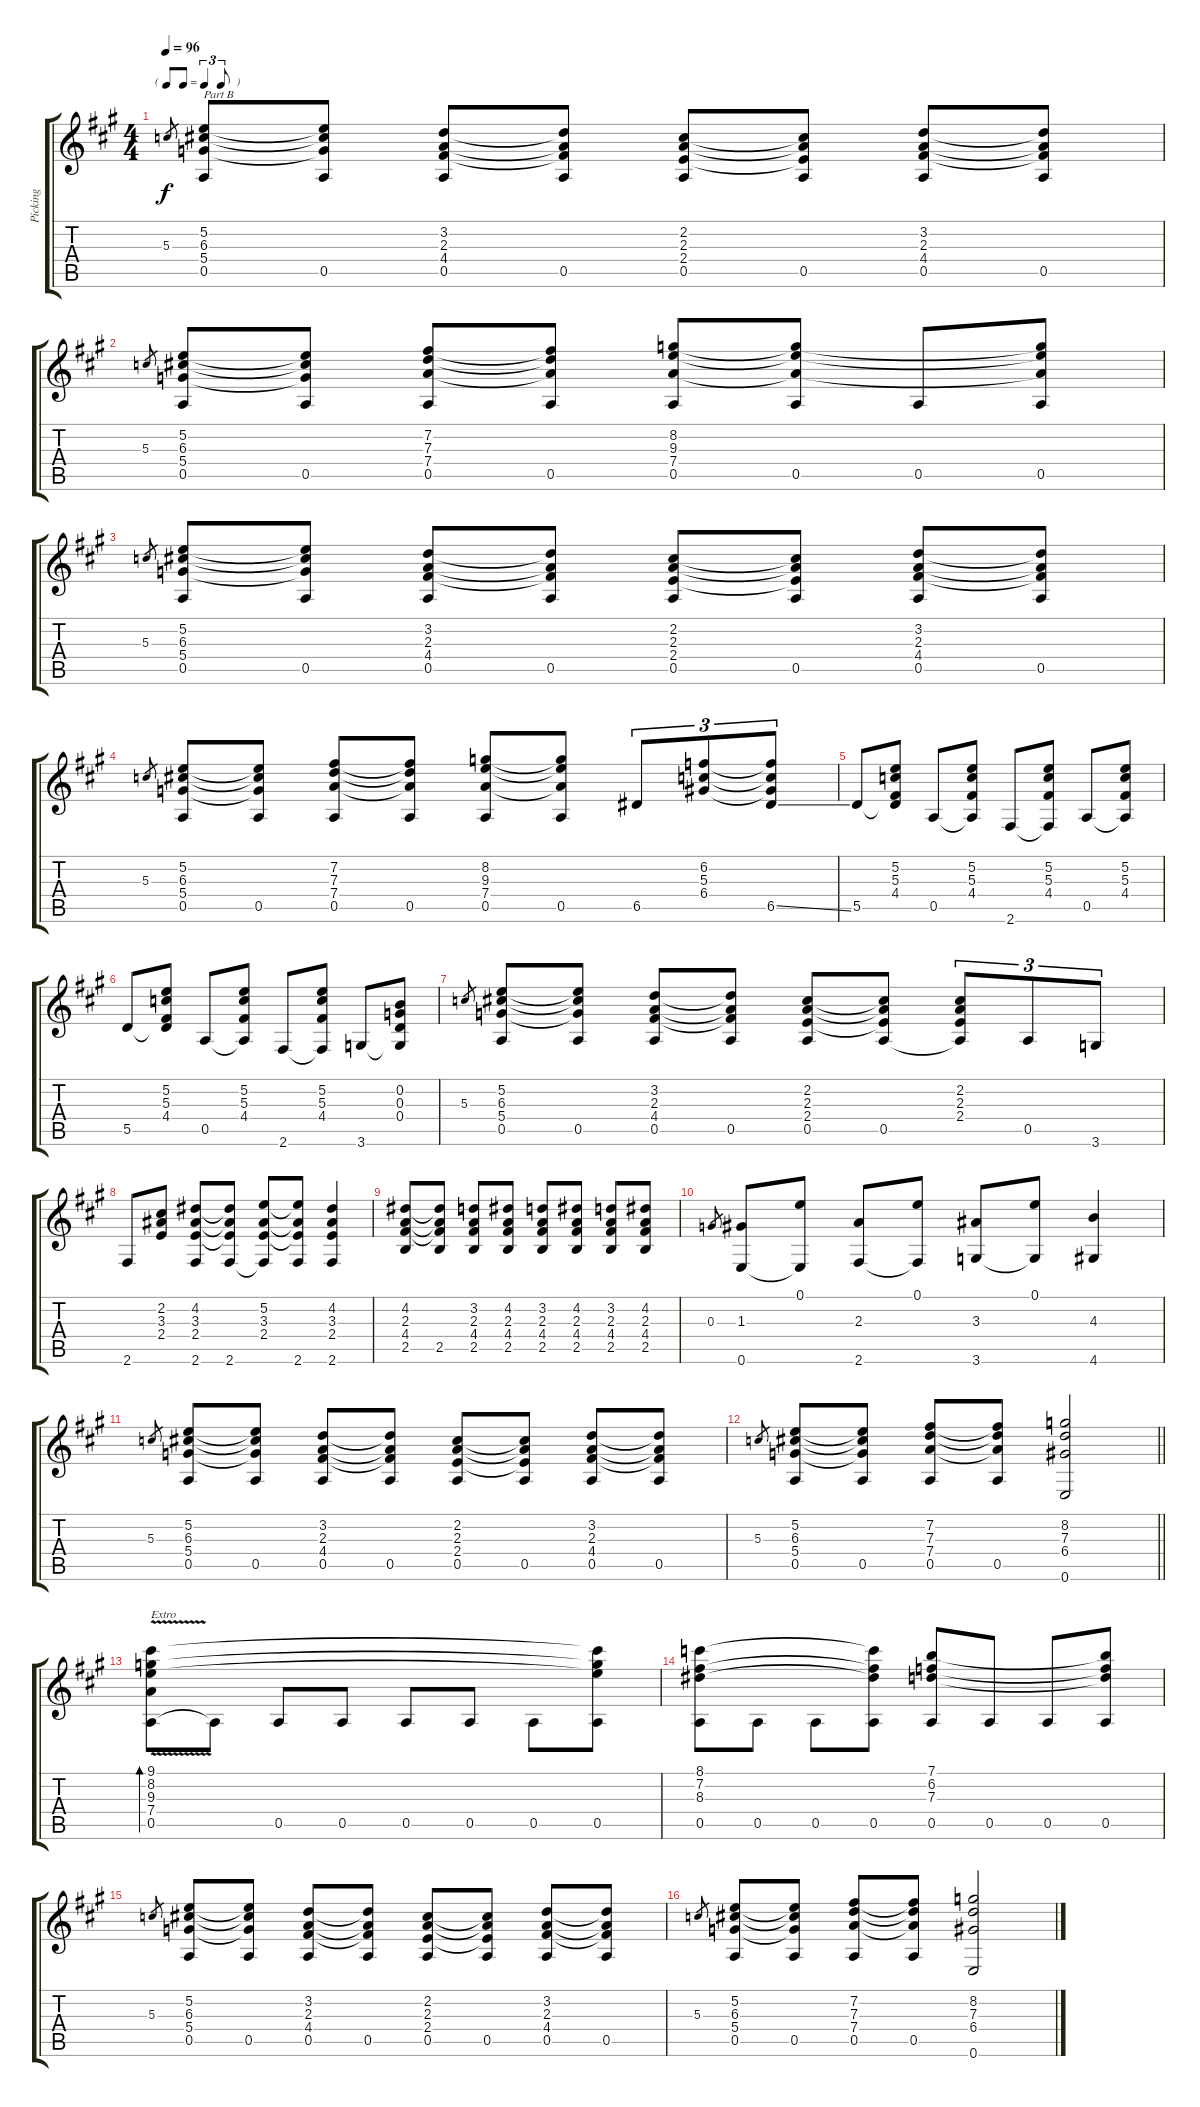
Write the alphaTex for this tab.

\track ("Picking" "Picking") {instrument acousticguitarnylon}
\staff {score tabs}
\tuning (E4 B3 G3 D3 A2 E2) {hide}
\ts (4 4)
\tf triplet8th
\tempo 96
\clef g2
\ks a
5.3.8{gr dy f} (5.2 6.3 5.4 0.5).8{txt "Part B"} (5.2{t} 6.3{t} 5.4{t} 0.5).8 (3.2 2.3 4.4 0.5).8 (3.2{t} 2.3{t} 4.4{t} 0.5).8 (2.2 2.3 2.4 0.5).8 (2.2{t} 2.3{t} 2.4{t} 0.5).8 (3.2 2.3 4.4 0.5).8 (3.2{t} 2.3{t} 4.4{t} 0.5).8 |
5.3.8{gr} (5.2 6.3 5.4 0.5).8 (5.2{t} 6.3{t} 5.4{t} 0.5).8 (7.2 7.3 7.4 0.5).8 (7.2{t} 7.3{t} 7.4{t} 0.5).8 (8.2 9.3 7.4 0.5).8 (8.2{t} 9.3{t} 7.4{t} 0.5).8 0.5.8 (8.2{t} 9.3{t} 7.4{t} 0.5).8 |
5.3.8{gr} (5.2 6.3 5.4 0.5).8 (5.2{t} 6.3{t} 5.4{t} 0.5).8 (3.2 2.3 4.4 0.5).8 (3.2{t} 2.3{t} 4.4{t} 0.5).8 (2.2 2.3 2.4 0.5).8 (2.2{t} 2.3{t} 2.4{t} 0.5).8 (3.2 2.3 4.4 0.5).8 (3.2{t} 2.3{t} 4.4{t} 0.5).8 |
5.3.8{gr} (5.2 6.3 5.4 0.5).8 (5.2{t} 6.3{t} 5.4{t} 0.5).8 (7.2 7.3 7.4 0.5).8 (7.2{t} 7.3{t} 7.4{t} 0.5).8 (8.2 9.3 7.4 0.5).8 (8.2{t} 9.3{t} 7.4{t} 0.5).8 6.5.8{tu (3 2)} (6.2 5.3 6.4).8{tu (3 2)} (6.2{t} 5.3{t} 6.4{t} 6.5{ss}).8{tu (3 2)} |
5.5.8 (5.2 5.3 4.4 5.5{t}).8 0.5.8 (5.2 5.3 4.4 0.5{t}).8 2.6.8 (5.2 5.3 4.4 2.6{t}).8 0.5.8 (5.2 5.3 4.4 0.5{t}).8 |
5.5.8 (5.2 5.3 4.4 5.5{t}).8 0.5.8 (5.2 5.3 4.4 0.5{t}).8 2.6.8 (5.2 5.3 4.4 2.6{t}).8 3.6.8 (0.2 0.3 0.4 3.6{t}).8 |
5.3.8{gr} (5.2 6.3 5.4 0.5).8 (5.2{t} 6.3{t} 5.4{t} 0.5).8 (3.2 2.3 4.4 0.5).8 (3.2{t} 2.3{t} 4.4{t} 0.5).8 (2.2 2.3 2.4 0.5).8 (2.2{t} 2.3{t} 2.4{t} 0.5).8 (2.2 2.3 2.4 0.5{t}).8{tu (3 2)} 0.5.8{tu (3 2)} 3.6.8{tu (3 2)} |
2.6.8 (2.2 3.3 2.4).8 (4.2 3.3 2.4 2.6).8 (4.2{t} 3.3{t} 2.4{t} 2.6).8 (5.2 3.3 2.4 2.6{t}).8 (5.2{t} 3.3{t} 2.4{t} 2.6).8 (4.2 3.3 2.4 2.6).4 |
(4.2 2.3 4.4 2.5).8 (4.2{t} 2.3{t} 4.4{t} 2.5).8 (3.2 2.3 4.4 2.5).8 (4.2 2.3 4.4 2.5).8 (3.2 2.3 4.4 2.5).8 (4.2 2.3 4.4 2.5).8 (3.2 2.3 4.4 2.5).8 (4.2 2.3 4.4 2.5).8 |
0.3.8{gr} (1.3 0.6).8 (0.1 0.6{t}).8 (2.3 2.6).8 (0.1 2.6{t}).8 (3.3 3.6).8 (0.1 3.6{t}).8 (4.3 4.6).4 |
5.3.8{gr} (5.2 6.3 5.4 0.5).8 (5.2{t} 6.3{t} 5.4{t} 0.5).8 (3.2 2.3 4.4 0.5).8 (3.2{t} 2.3{t} 4.4{t} 0.5).8 (2.2 2.3 2.4 0.5).8 (2.2{t} 2.3{t} 2.4{t} 0.5).8 (3.2 2.3 4.4 0.5).8 (3.2{t} 2.3{t} 4.4{t} 0.5).8 |
\barLineRight lightlight
5.3.8{gr} (5.2 6.3 5.4 0.5).8 (5.2{t} 6.3{t} 5.4{t} 0.5).8 (7.2 7.3 7.4 0.5).8 (7.2{t} 7.3{t} 7.4{t} 0.5).8 (8.2 7.3 6.4 0.6).2 |
(9.1 8.2 9.3 7.4{v} 0.5).8{bd 60 txt "Extro"} 0.5{t}.8 0.5.8 0.5.8 0.5.8 0.5.8 0.5.8 (9.1{t} 8.2{t} 9.3{t} 0.5).8 |
(8.1 7.2 8.3 0.5).8 0.5.8 0.5.8 (8.1{t} 7.2{t} 8.3{t} 0.5).8 (7.1 6.2 7.3 0.5).8 0.5.8 0.5.8 (7.1{t} 6.2{t} 7.3{t} 0.5).8 |
5.3.8{gr} (5.2 6.3 5.4 0.5).8 (5.2{t} 6.3{t} 5.4{t} 0.5).8 (3.2 2.3 4.4 0.5).8 (3.2{t} 2.3{t} 4.4{t} 0.5).8 (2.2 2.3 2.4 0.5).8 (2.2{t} 2.3{t} 2.4{t} 0.5).8 (3.2 2.3 4.4 0.5).8 (3.2{t} 2.3{t} 4.4{t} 0.5).8 |
5.3.8{gr} (5.2 6.3 5.4 0.5).8 (5.2{t} 6.3{t} 5.4{t} 0.5).8 (7.2 7.3 7.4 0.5).8 (7.2{t} 7.3{t} 7.4{t} 0.5).8 (8.2 7.3 6.4 0.6).2
